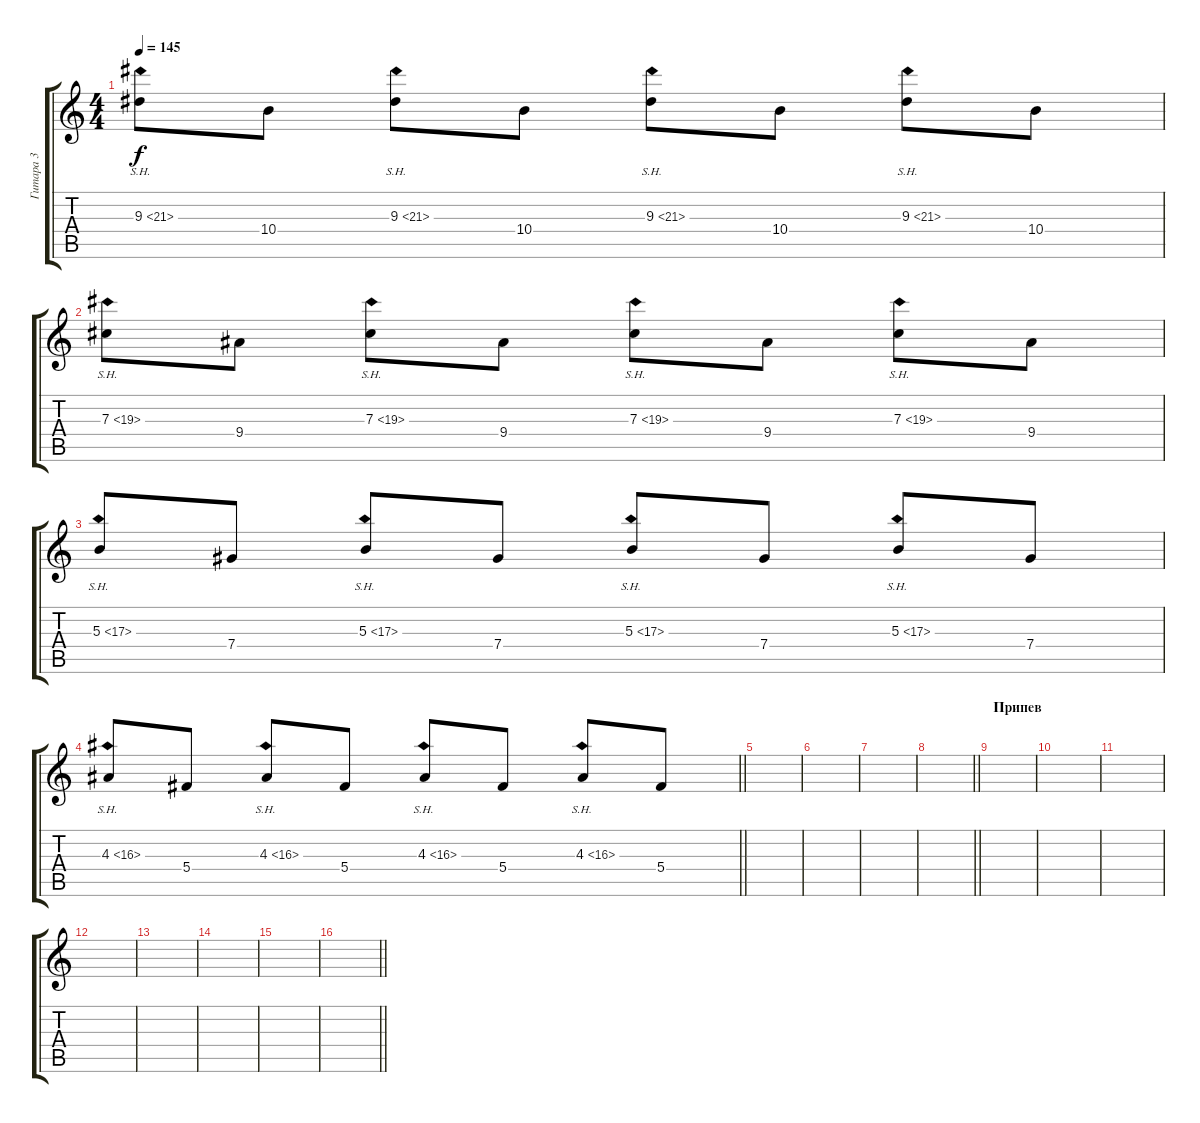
\track ("Гитара 3" "Гитара 3") {instrument distortionguitar}
\staff {score tabs}
\tuning (Eb4 Bb3 Gb3 Db3 Ab2 Eb2) {hide}
\ts (4 4)
\tempo 145
\clef g2
\ks c
9.3{sh 12}.8{dy f} 10.4.8 9.3{sh 12}.8 10.4.8 9.3{sh 12}.8 10.4.8 9.3{sh 12}.8 10.4.8 |
7.3{sh 12}.8 9.4.8 7.3{sh 12}.8 9.4.8 7.3{sh 12}.8 9.4.8 7.3{sh 12}.8 9.4.8 |
5.3{sh 12}.8 7.4.8 5.3{sh 12}.8 7.4.8 5.3{sh 12}.8 7.4.8 5.3{sh 12}.8 7.4.8 |
\barLineRight lightlight
4.3{sh 12}.8 5.4.8 4.3{sh 12}.8 5.4.8 4.3{sh 12}.8 5.4.8 4.3{sh 12}.8 5.4.8 |
\section ("" "")
|
|
|
\barLineRight lightlight
|
\section ("" "Припев")
|
|
|
|
|
|
|
\barLineRight lightlight
